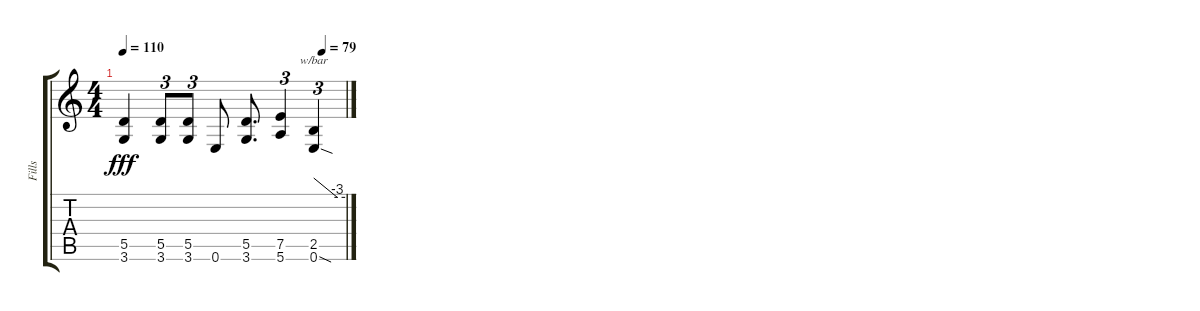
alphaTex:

\track ("Fills" "Fills") {instrument distortionguitar}
\staff {score tabs}
\tuning (E4 B3 G3 D3 A2 E2) {hide}
\ts (4 4)
\tempo 110
\tempo (79 0.8958333333333334)
\clef g2
\ks c
(5.5 3.6).4{dy fff} (5.5 3.6).8{tu (3 2)} (5.5 3.6).8{tu (3 2)} 0.6.8 (5.5 3.6).8{d} (7.5 5.6).4{tu (3 2)} (2.5 0.6{sod}).4{tu (3 2) tbe (custom default 0 0 45 -12 60 -12)}
